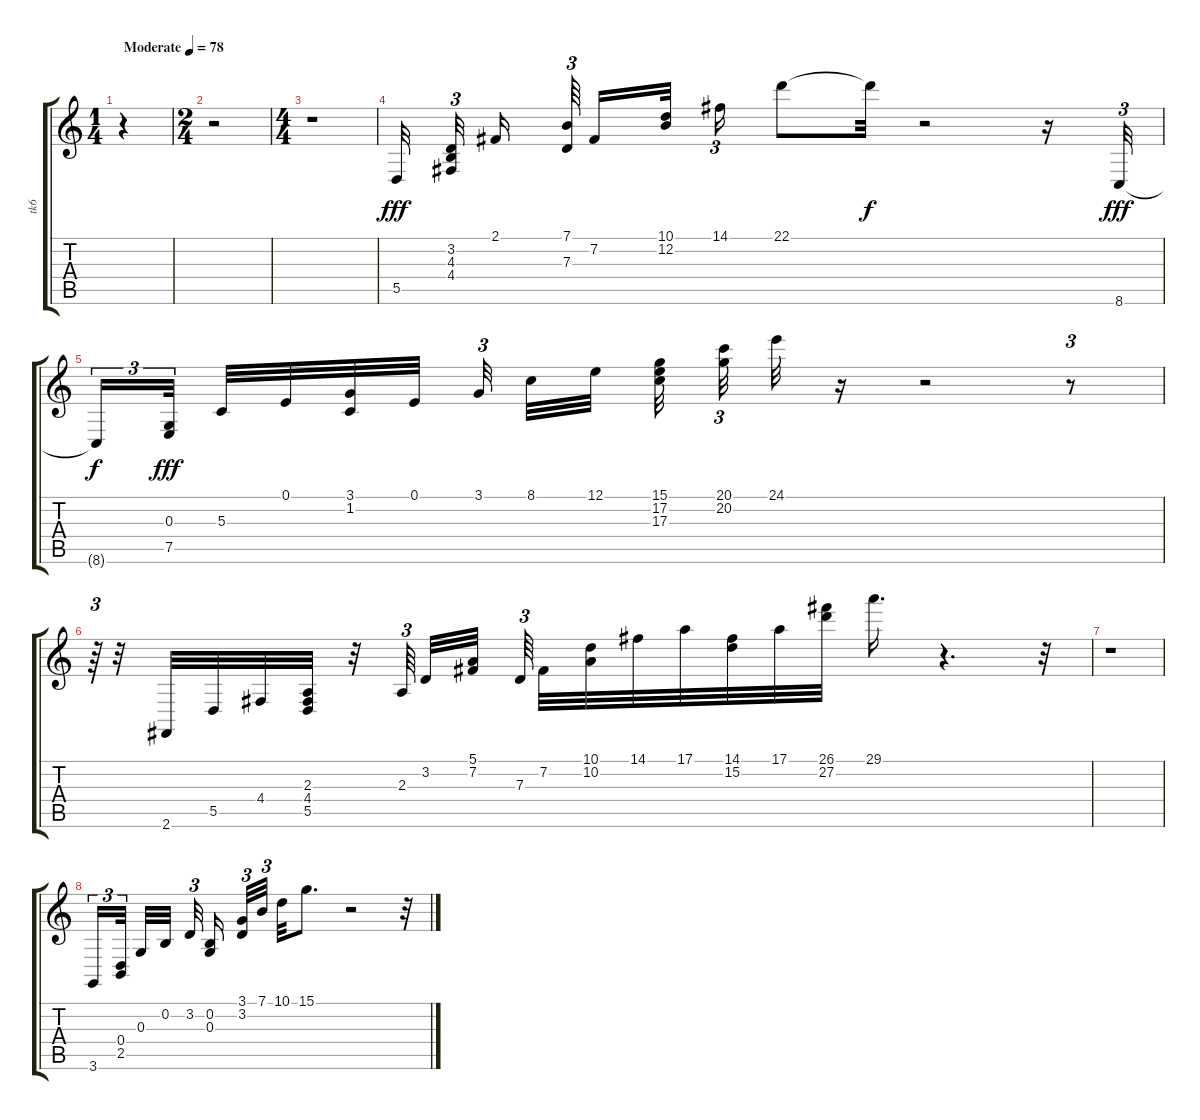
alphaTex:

\track ("tk6" "tk6") {instrument orchestralharp}
\staff {score tabs}
\tuning (E4 B3 G3 D3 A2 E2) {hide}
\ts (1 4)
\tempo (78 "Moderate")
\clef g2
\ks c
r.4{dy fff instrument orchestralharp} |
\ts (2 4)
r.2 |
\ts (4 4)
r.1 |
5.5.32{beam splitsecondary} (3.2 4.3 4.4).32{tu (3 2) beam splitsecondary} 2.1.16{beam splitsecondary} (7.1 7.3).64{tu (3 2) beam splitsecondary} 7.2.16 (10.1 12.2).32{beam splitsecondary} 14.1.16{tu (3 2)} 22.1.8 22.1{t}.32{dy f} r.2 r.16 8.6.32{tu (3 2) dy fff} |
8.6{t}.16{tu (3 2) dy f} (0.3 7.5).32{tu (3 2) dy fff beam splitsecondary} 5.3.32 0.1.32 (3.1 1.2).32 0.1.32{beam splitsecondary} 3.1.32{tu (3 2) beam splitsecondary} 8.1.32 12.1.32 (15.1 17.2 17.3).32{beam splitsecondary} (20.1 20.2).32{tu (3 2)} 24.1.32 r.16 r.2 r.8{tu (3 2)} |
r.64{tu (3 2)} r.32 2.6.32 5.5.32 4.4.32 (2.3 4.4 5.5).32 r.32 2.3.64{tu (3 2) beam splitsecondary} 3.2.32 (5.1 7.2).32 7.3.64{tu (3 2) beam splitsecondary} 7.2.32 (10.1 10.2).32 14.1.32 17.1.32 (14.1 15.2).32 17.1.32 (26.1 27.2).32 29.1.16{d} r.4{d} r.32 |
r.1 |
3.6.16{tu (3 2)} (0.4 2.5).32{tu (3 2) beam splitsecondary} 0.3.32 0.2.32{beam splitsecondary} 3.2.32{tu (3 2) beam splitsecondary} (0.2 0.3).16{beam splitsecondary} (3.1 3.2).32{tu (3 2)} 7.1.32{tu (3 2)} 10.1.32 15.1.8{d} r.2 r.32
